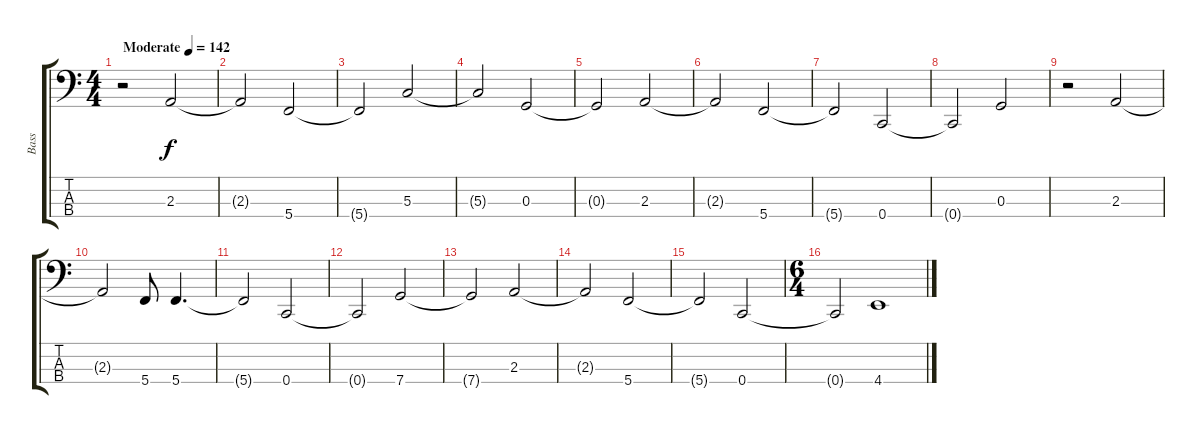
\track ("Bass" "Bass") {instrument electricbassfinger}
\staff {score tabs}
\tuning (F2 C2 G1 C1) {hide}
\ts (4 4)
\tempo (142 "Moderate")
\clef f4
\ks c
r.2{dy f instrument electricbassfinger} 2.3.2 |
2.3{t}.2 5.4.2 |
5.4{t}.2 5.3.2 |
5.3{t}.2 0.3.2 |
0.3{t}.2 2.3.2 |
2.3{t}.2 5.4.2 |
5.4{t}.2 0.4.2 |
0.4{t}.2 0.3.2 |
r.2 2.3.2 |
2.3{t}.2 5.4.8 5.4.4{d} |
5.4{t}.2 0.4.2 |
0.4{t}.2 7.4.2 |
7.4{t}.2 2.3.2 |
2.3{t}.2 5.4.2 |
5.4{t}.2 0.4.2 |
\ts (6 4)
0.4{t}.2 4.4.1
